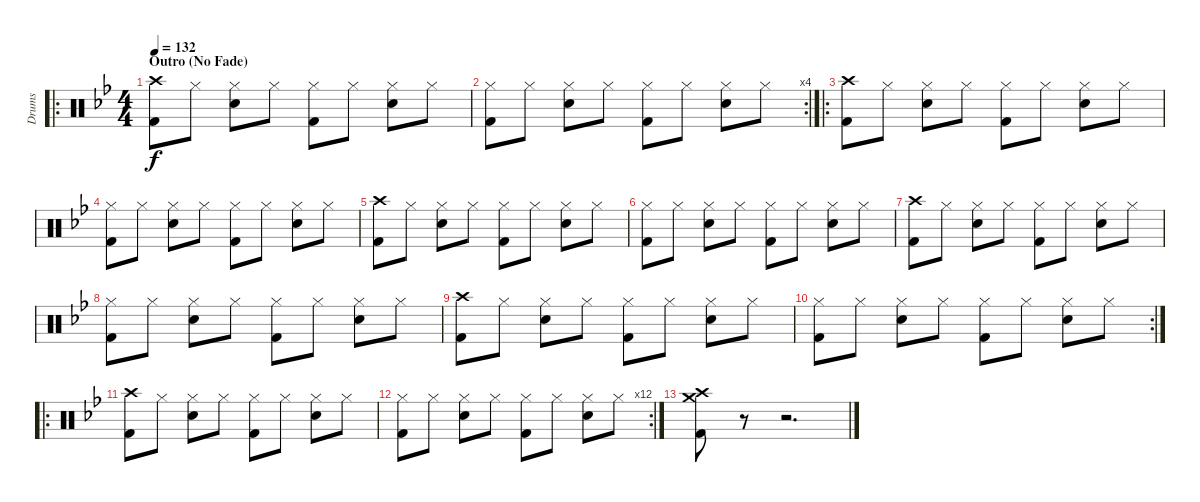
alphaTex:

\track ("Drums" "Drums") {instrument percussion}
\staff {score}
\articulation defaults
\ro
\ts (4 4)
\section ("" "Outro (No Fade)")
\tempo 132
\clef neutral
\ks bb
("Crash high (hit)" "Kick (hit) 2").8{dy f} "Hi-Hat (closed)".8 ("Hi-Hat (closed)" "Snare (hit) 2").8 "Hi-Hat (closed)".8 ("Hi-Hat (closed)" "Kick (hit) 2").8 "Hi-Hat (closed)".8 ("Hi-Hat (closed)" "Snare (hit) 2").8 "Hi-Hat (closed)".8 |
\rc 4
("Hi-Hat (closed)" "Kick (hit) 2").8 "Hi-Hat (closed)".8 ("Hi-Hat (closed)" "Snare (hit) 2").8 "Hi-Hat (closed)".8 ("Hi-Hat (closed)" "Kick (hit) 2").8 "Hi-Hat (closed)".8 ("Hi-Hat (closed)" "Snare (hit) 2").8 "Hi-Hat (closed)".8 |
\ro
("Crash high (hit)" "Kick (hit) 2").8 "Hi-Hat (closed)".8 ("Hi-Hat (closed)" "Snare (hit) 2").8 "Hi-Hat (closed)".8 ("Hi-Hat (closed)" "Kick (hit) 2").8 "Hi-Hat (closed)".8 ("Hi-Hat (closed)" "Snare (hit) 2").8 "Hi-Hat (closed)".8 |
("Hi-Hat (closed)" "Kick (hit) 2").8 "Hi-Hat (closed)".8 ("Hi-Hat (closed)" "Snare (hit) 2").8 "Hi-Hat (closed)".8 ("Hi-Hat (closed)" "Kick (hit) 2").8 "Hi-Hat (closed)".8 ("Hi-Hat (closed)" "Snare (hit) 2").8 "Hi-Hat (closed)".8 |
("Crash high (hit)" "Kick (hit) 2").8 "Hi-Hat (closed)".8 ("Hi-Hat (closed)" "Snare (hit) 2").8 "Hi-Hat (closed)".8 ("Hi-Hat (closed)" "Kick (hit) 2").8 "Hi-Hat (closed)".8 ("Hi-Hat (closed)" "Snare (hit) 2").8 "Hi-Hat (closed)".8 |
("Hi-Hat (closed)" "Kick (hit) 2").8 "Hi-Hat (closed)".8 ("Hi-Hat (closed)" "Snare (hit) 2").8 "Hi-Hat (closed)".8 ("Hi-Hat (closed)" "Kick (hit) 2").8 "Hi-Hat (closed)".8 ("Hi-Hat (closed)" "Snare (hit) 2").8 "Hi-Hat (closed)".8 |
("Crash high (hit)" "Kick (hit) 2").8 "Hi-Hat (closed)".8 ("Hi-Hat (closed)" "Snare (hit) 2").8 "Hi-Hat (closed)".8 ("Hi-Hat (closed)" "Kick (hit) 2").8 "Hi-Hat (closed)".8 ("Hi-Hat (closed)" "Snare (hit) 2").8 "Hi-Hat (closed)".8 |
("Hi-Hat (closed)" "Kick (hit) 2").8 "Hi-Hat (closed)".8 ("Hi-Hat (closed)" "Snare (hit) 2").8 "Hi-Hat (closed)".8 ("Hi-Hat (closed)" "Kick (hit) 2").8 "Hi-Hat (closed)".8 ("Hi-Hat (closed)" "Snare (hit) 2").8 "Hi-Hat (closed)".8 |
("Crash high (hit)" "Kick (hit) 2").8 "Hi-Hat (closed)".8 ("Hi-Hat (closed)" "Snare (hit) 2").8 "Hi-Hat (closed)".8 ("Hi-Hat (closed)" "Kick (hit) 2").8 "Hi-Hat (closed)".8 ("Hi-Hat (closed)" "Snare (hit) 2").8 "Hi-Hat (closed)".8 |
\rc 2
("Hi-Hat (closed)" "Kick (hit) 2").8 "Hi-Hat (closed)".8 ("Hi-Hat (closed)" "Snare (hit) 2").8 "Hi-Hat (closed)".8 ("Hi-Hat (closed)" "Kick (hit) 2").8 "Hi-Hat (closed)".8 ("Hi-Hat (closed)" "Snare (hit) 2").8 "Hi-Hat (closed)".8 |
\ro
("Crash high (hit)" "Kick (hit) 2").8 "Hi-Hat (closed)".8 ("Hi-Hat (closed)" "Snare (hit) 2").8 "Hi-Hat (closed)".8 ("Hi-Hat (closed)" "Kick (hit) 2").8 "Hi-Hat (closed)".8 ("Hi-Hat (closed)" "Snare (hit) 2").8 "Hi-Hat (closed)".8 |
\rc 12
("Hi-Hat (closed)" "Kick (hit) 2").8 "Hi-Hat (closed)".8 ("Hi-Hat (closed)" "Snare (hit) 2").8 "Hi-Hat (closed)".8 ("Hi-Hat (closed)" "Kick (hit) 2").8 "Hi-Hat (closed)".8 ("Hi-Hat (closed)" "Snare (hit) 2").8 "Hi-Hat (closed)".8 |
("Crash high (hit)" "Crash medium (hit)" "Kick (hit) 2").8 r.8 r.2{d}
